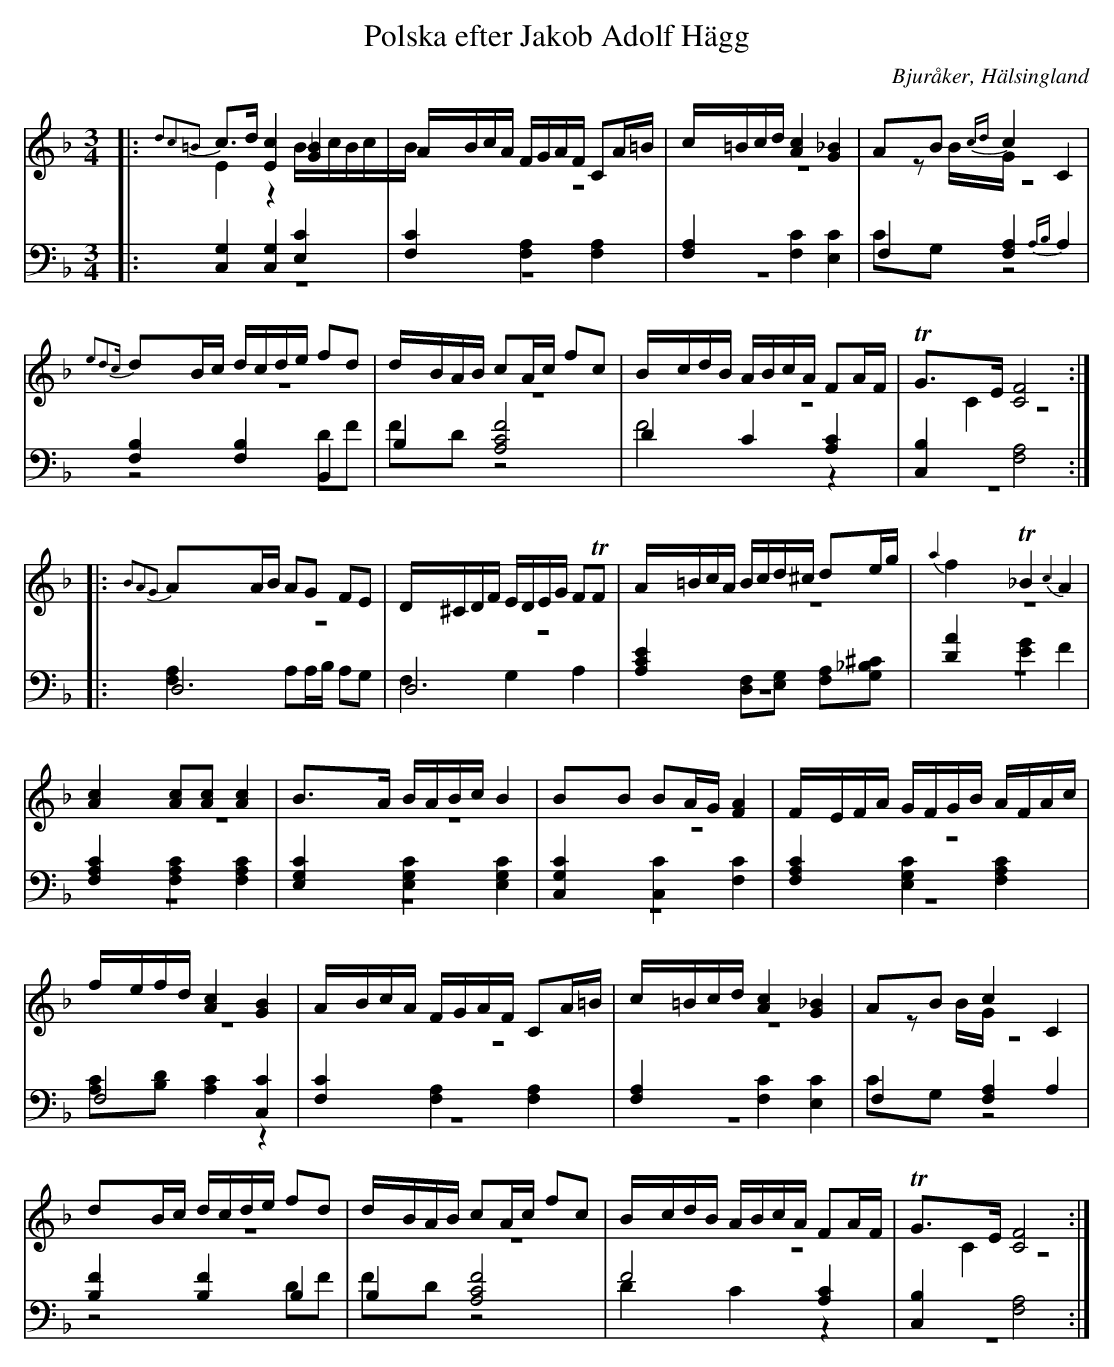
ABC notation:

X:1
T: Polska efter Jakob Adolf Hägg
O: Bjuråker, Hälsingland
M: 3/4
L: 1/16
K: F
V:1
V:2 merge
V:3
V:4 merge
V:1
|: {d2c2=B2}c2>d2 [E4c4] [G4_B4]|ABcA FGAF C2A=B|c=Bcd [A4c4] [G4_B4]|A2B2 {cd}c4 C4 |
{e2d2c}d2Bc dcde f2d2|dBAB c2Ac f2c2|BcdB ABcA F2AF|TG2>E2 [C8F8]:|
|:{B2A2G2}A2AB A2G2 F2E2|D^CDF EDEG F2TF2|A=BcA Bcd^c d2eg|{a2}f4 T_B4 {c2}A4 |
[A4c4] [A2c2][A2c2] [A4c4]|B2>A2 BABc B4|B2B2 B2AG [F4A4]|FEFA GFGB AFAc|
fefd [A4c4] [G4B4]|ABcA FGAF C2A=B|c=Bcd [A4c4] [G4_B4]|A2B2 c4 C4 |
d2Bc dcde f2d2|dBAB c2Ac f2c2|BcdB ABcA F2AF|TG2>E2 [C8F8]:|
V:2
|:E4 z4 B4/5c4/5B4/5c4/5B4/5|z12|z12|z2BG z8 |
z12|z12|z12|C4 z8:|
|:z12|z12|z12|z12 |
z12|z12|z12|z12|
z12|z12|z12|z2BG z8 |
z12|z12|z12|C4 z8:|
V:3 clef=bass
|: [C,4G,4] [C,4G,4] [E,4C4]|[F,4C4] [F,4A,4] [F,4A,4]|[F,4A,4] [F,4C4] [E,4C4]| F,4 [F,4A,4] {A,B,}A,4|
[B,4F,4] [B,4F,4] B,,4|B,4 [A,8C8F8]|D4 C4 [A,4C4]|[C,4B,4] [F,8A,8]:|
|:D,12|D,12|[A,4C4E4] [D,2F,2][E,2G,2] [F,2A,2][^C2G,2_B,2]|
[D4A4] [E4G4] F4|[F,4A,4C4] [F,4A,4C4] [F,4A,4C4]|[E,4G,4C4] [E,4G,4C4] [E,4G,4C4]|[C,4G,4C4] [C,4C4] [F,4C4]|
[F,4A,4C4] [E,4G,4C4] [F,4A,4C4]|F,8 [C,4C4]|[F,4C4] [F,4A,4] [F,4A,4]|[F,4A,4] [F,4C4] [E,4C4]|
F,4 [F,4A,4] A,4|[B,4F4] [B,4F4] B,4|B,4 [A,8C8F8]|F8  [A,4C4]|[C,4B,4] [F,8A,8]:|
V:4 clef=bass
|:z12|z12|z12|C2G,2 z8 |
z8 D2F2|F2D2 z8|F8 z4|z12:|
|:[F,4A,4] A,2A,B, A,2G,2|F,4 G,4 A,4|z12|z12 |
z12|z12|z12|z12|
[A,2C2][B,2D2] [A,4C4] z4|z12|z12|C2G,2 z8 |
z8 D2F2|F2D2 z8|D4 C4 z4|z12:|
